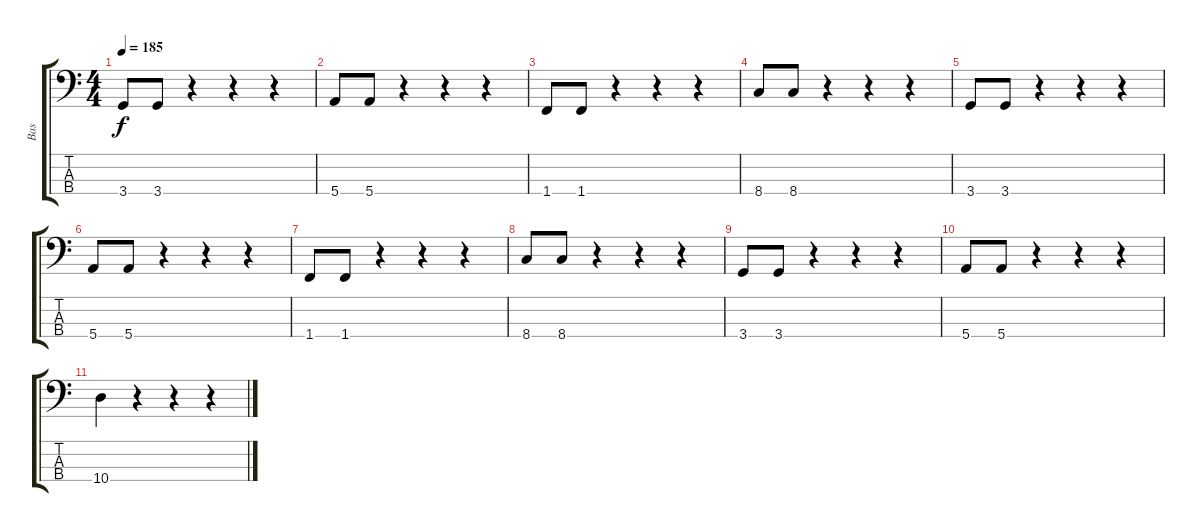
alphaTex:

\track ("Bas" "Bas") {instrument electricbassfinger}
\staff {score tabs}
\tuning (G2 D2 A1 E1) {hide}
\ts (4 4)
\tempo 185
\clef f4
\ks c
3.4.8{dy f} 3.4.8 r.4 r.4 r.4 |
5.4.8 5.4.8 r.4 r.4 r.4 |
1.4.8 1.4.8 r.4 r.4 r.4 |
8.4.8 8.4.8 r.4 r.4 r.4 |
3.4.8 3.4.8 r.4 r.4 r.4 |
5.4.8 5.4.8 r.4 r.4 r.4 |
1.4.8 1.4.8 r.4 r.4 r.4 |
8.4.8 8.4.8 r.4 r.4 r.4 |
3.4.8 3.4.8 r.4 r.4 r.4 |
5.4.8 5.4.8 r.4 r.4 r.4 |
10.4.4 r.4 r.4 r.4
